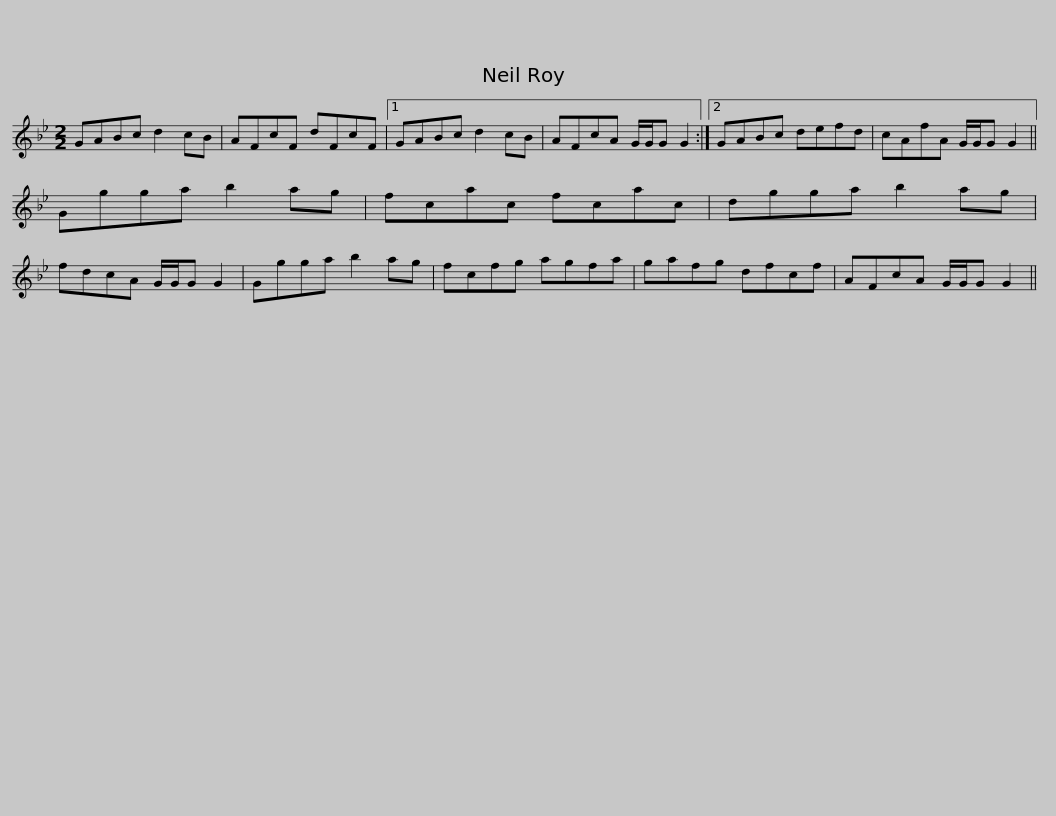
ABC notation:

X:1
L:1/8
M:2/2
I:linebreak $
K:Gmin
V:1 treble
V:1
 GABc d2 cB | AFcF dFcF |1 GABc d2 cB | AFcA G/G/G G2 :|2 GABc defd |$ %5
 cAfA G/G/G G2 || Ggga b2 ag | fcac fcac | dgga b2 ag | fdcA G/G/G G2 |$ %10
 Ggga b2 ag | fcfg agfa | gafg dfcf | AFcA G/G/G G2 || %14
